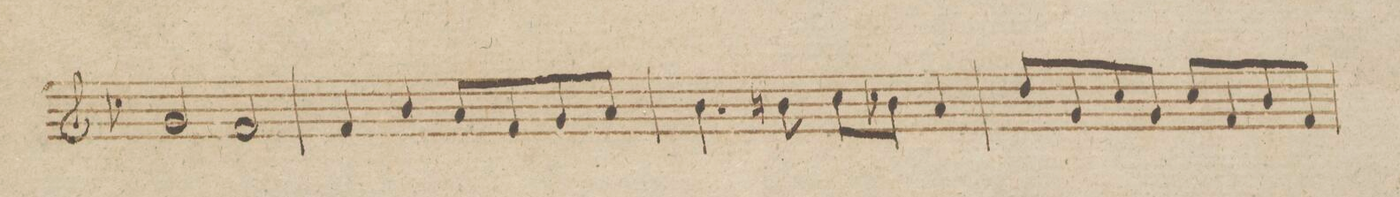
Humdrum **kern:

**kern	**dynam
*I"Violino 2do	*
*clefG2	*
*k[b-]	*
*met(c)	*
*M4/4	*
2g/	.
2f/	.
=247	=247
4f/	.
4b-/	.
8a/L	.
8f/	.
8g/	.
8a/J	.
=248	=248
4.b-\	.
8bn\	.
8cc\L	.
8b-X\J	.
4a/	.
=249	=249
8dd/L	.
8g/	.
8cc/	.
8g/J	.
8cc/L	.
8f/	.
8b-/	.
8f/J	.
=250	=250
*-	*-
